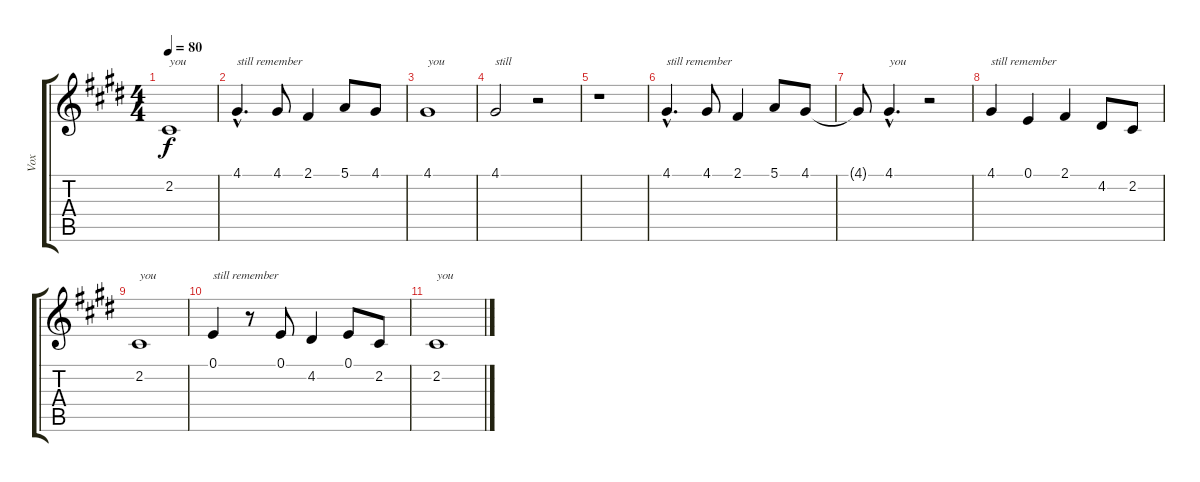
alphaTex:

\track ("Vox" "Vox") {instrument violin}
\staff {score tabs}
\tuning (E4 B3 G3 D3 A2 E2) {hide}
\ts (4 4)
\tempo 80
\clef g2
\ks c#minor
2.2.1{txt "you" dy f} |
4.1{hac}.4{d txt "still remember"} 4.1.8 2.1.4 5.1.8 4.1.8 |
4.1.1{txt "you"} |
4.1.2{txt "still" volume 9} r.2 |
r.1 |
4.1{hac}.4{d txt "still remember"} 4.1.8 2.1.4 5.1.8 4.1.8 |
4.1{t}.8 4.1{hac}.4{d txt "you"} r.2 |
4.1.4{txt "still remember" volume 0} 0.1.4 2.1.4 4.2.8 2.2.8 |
2.2.1{txt "you"} |
0.1.4{txt "still remember"} r.8 0.1.8 4.2.4 0.1.8 2.2.8 |
2.2.1{txt "you"}
